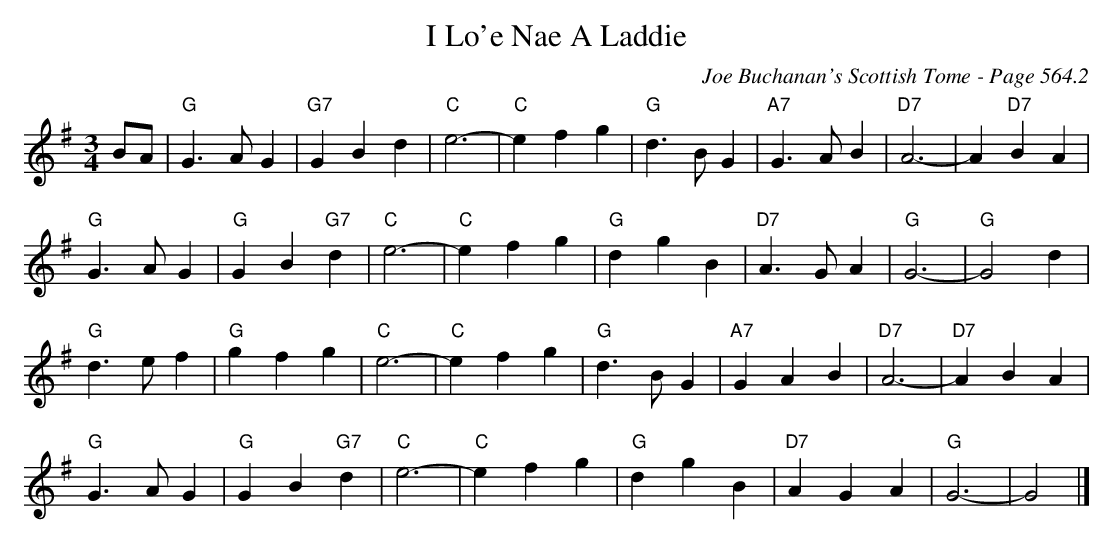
X:1
T:I Lo'e Nae A Laddie
C:Joe Buchanan's Scottish Tome - Page 564.2
L:1/4
M:3/4
K:G
B/A/ | "G"G>A G | "G7"G B d | "C"e3- | "C"e f g | "G"d>B G | "A7"G>A B | "D7"A3- | A "D7"B A |
"G"G>A G | "G"G B "G7"d | "C"e3- | "C"e f g | "G"d g B | "D7"A>G A | "G"G3- | "G"G2 d |
"G"d>e f | "G"g f g | "C"e3- | "C"e f g | "G"d>B G | "A7"G A B | "D7"A3- | "D7"A B A |
"G"G>A G | "G"G B "G7"d | "C"e3- | "C"e f g | "G"d g B | "D7"A G A | "G"G3- | G2 |]
